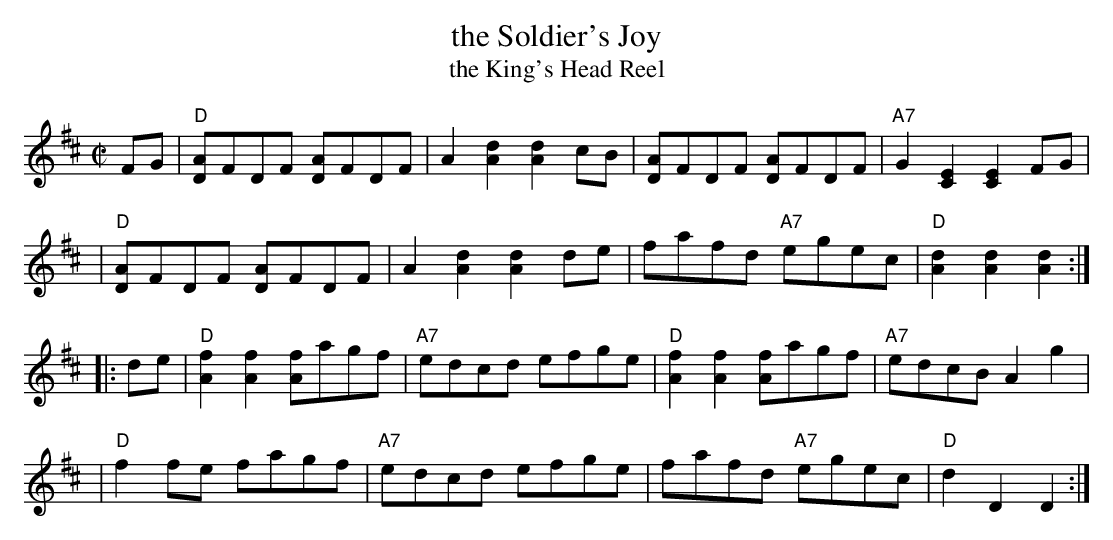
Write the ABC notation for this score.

X:1
T:the Soldier's Joy
T:the King's Head Reel
M:C|
L:1/8
K:D
FG \
| "D"[AD]FDF [AD]FDF | A2[d2A2] [d2A2]cB | [AD]FDF [AD]FDF | "A7"G2[E2C2] [E2C2]FG |
| "D"[AD]FDF [AD]FDF | A2[d2A2] [d2A2]de | fafd "A7"egec | "D"[d2A2][d2A2] [d2A2] :|
|: de \
| "D"[f2A2][f2A2] [fA2]agf | "A7"edcd efge | "D"[f2A2][f2A2] [fA2]agf | "A7"edcB A2g2 |
| "D"f2fe fagf | "A7"edcd efge | fafd "A7"egec | "D"d2D2 D2 :|
